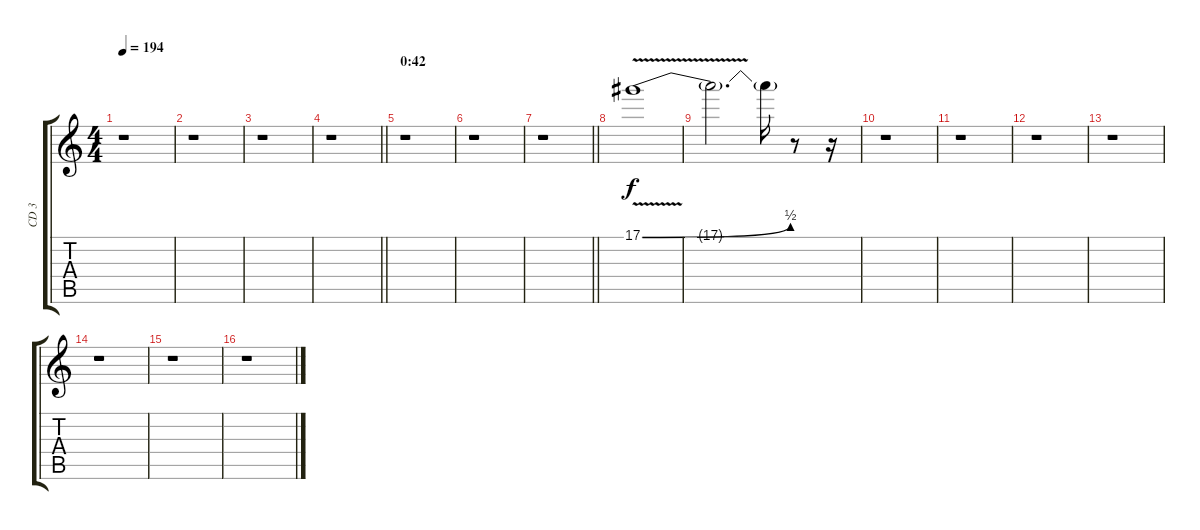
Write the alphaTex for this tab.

\track ("CD 3" "CD 3") {instrument overdrivenguitar}
\staff {score tabs}
\tuning (Eb4 Bb3 Gb3 Db3 Ab2 Eb2) {hide}
\ts (4 4)
\tempo 194
\clef g2
\ks c
r.1{dy f} |
r.1 |
r.1 |
\barLineRight lightlight
r.1 |
\section ("" "0:42")
r.1 |
r.1 |
\barLineRight lightlight
r.1 |
17.1{be (bend 0 0 60 2) v}.1 |
17.1{t}.2{d} 17.1{t}.16 r.8 r.16 |
r.1 |
r.1 |
r.1 |
r.1 |
r.1 |
r.1 |
r.1
